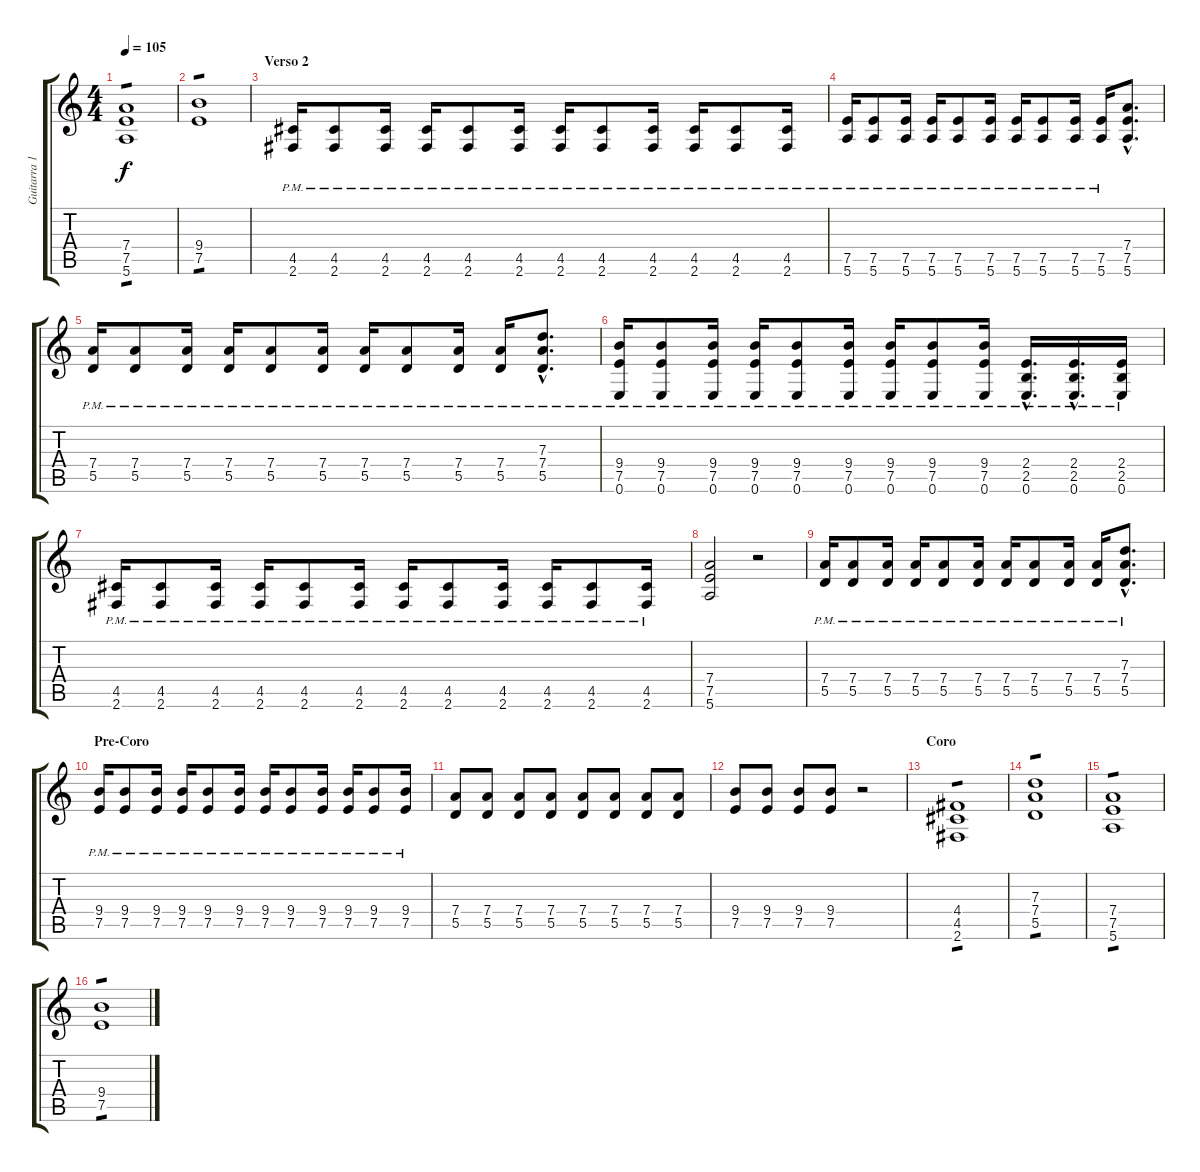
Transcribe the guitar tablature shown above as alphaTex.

\track ("Guitarra 1" "Guitarra 1") {instrument distortionguitar}
\staff {score tabs}
\tuning (E4 B3 G3 D3 A2 E2) {hide}
\ts (4 4)
\tempo 105
\clef g2
\ks c
(7.4 7.5 5.6).1{tp 1 dy f} |
(9.4 7.5).1{tp 1} |
\section ("" "Verso 2")
(4.5{pm} 2.6{pm}).16 (4.5{pm} 2.6{pm}).8 (4.5{pm} 2.6{pm}).16 (4.5{pm} 2.6{pm}).16 (4.5{pm} 2.6{pm}).8 (4.5{pm} 2.6{pm}).16 (4.5{pm} 2.6{pm}).16 (4.5{pm} 2.6{pm}).8 (4.5{pm} 2.6{pm}).16 (4.5{pm} 2.6{pm}).16 (4.5{pm} 2.6{pm}).8 (4.5{pm} 2.6{pm}).16 |
(7.5{pm} 5.6{pm}).16 (7.5{pm} 5.6{pm}).8 (7.5{pm} 5.6{pm}).16 (7.5{pm} 5.6{pm}).16 (7.5{pm} 5.6{pm}).8 (7.5{pm} 5.6{pm}).16 (7.5{pm} 5.6{pm}).16 (7.5{pm} 5.6{pm}).8 (7.5{pm} 5.6{pm}).16 (7.5{pm} 5.6{pm}).16 (7.4{hac} 7.5{hac} 5.6{hac}).8{d} |
(7.4{pm} 5.5{pm}).16 (7.4{pm} 5.5{pm}).8 (7.4{pm} 5.5{pm}).16 (7.4{pm} 5.5{pm}).16 (7.4{pm} 5.5{pm}).8 (7.4{pm} 5.5{pm}).16 (7.4{pm} 5.5{pm}).16 (7.4{pm} 5.5{pm}).8 (7.4{pm} 5.5{pm}).16 (7.4{pm} 5.5{pm}).16 (7.3{hac} 7.4{hac pm} 5.5{hac pm}).8{d} |
(9.4{pm} 7.5{pm} 0.6).16 (9.4{pm} 7.5{pm} 0.6).8 (9.4{pm} 7.5{pm} 0.6).16 (9.4{pm} 7.5{pm} 0.6).16 (9.4{pm} 7.5{pm} 0.6).8 (9.4{pm} 7.5 0.6).16 (9.4{pm} 7.5{pm} 0.6).16 (9.4{pm} 7.5 0.6).8 (9.4{pm} 7.5{pm} 0.6).16 (2.4{hac pm} 2.5{hac pm} 0.6{hac}).16{d} (2.4{hac pm} 2.5{hac pm} 0.6{hac}).16{d} (2.4{pm} 2.5{pm} 0.6).16 |
(4.5{pm} 2.6{pm}).16 (4.5{pm} 2.6{pm}).8 (4.5{pm} 2.6{pm}).16 (4.5{pm} 2.6{pm}).16 (4.5{pm} 2.6{pm}).8 (4.5{pm} 2.6{pm}).16 (4.5{pm} 2.6{pm}).16 (4.5{pm} 2.6{pm}).8 (4.5{pm} 2.6{pm}).16 (4.5{pm} 2.6{pm}).16 (4.5{pm} 2.6{pm}).8 (4.5{pm} 2.6{pm}).16 |
(7.4 7.5 5.6).2 r.2 |
(7.4{pm} 5.5{pm}).16 (7.4{pm} 5.5{pm}).8 (7.4{pm} 5.5{pm}).16 (7.4{pm} 5.5{pm}).16 (7.4{pm} 5.5{pm}).8 (7.4{pm} 5.5{pm}).16 (7.4{pm} 5.5{pm}).16 (7.4{pm} 5.5{pm}).8 (7.4{pm} 5.5{pm}).16 (7.4{pm} 5.5{pm}).16 (7.3{hac} 7.4{hac pm} 5.5{hac pm}).8{d} |
\section ("" "Pre-Coro")
(9.4{pm} 7.5{pm}).16 (9.4{pm} 7.5{pm}).8 (9.4{pm} 7.5{pm}).16 (9.4{pm} 7.5{pm}).16 (9.4{pm} 7.5{pm}).8 (9.4{pm} 7.5).16 (9.4{pm} 7.5{pm}).16 (9.4{pm} 7.5).8 (9.4{pm} 7.5{pm}).16 (9.4{pm} 7.5{pm}).16 (9.4{pm} 7.5{pm}).8 (9.4{pm} 7.5{pm}).16 |
(7.4 5.5).8 (7.4 5.5).8 (7.4 5.5).8 (7.4 5.5).8 (7.4 5.5).8 (7.4 5.5).8 (7.4 5.5).8 (7.4 5.5).8 |
(9.4 7.5).8 (9.4 7.5).8 (9.4 7.5).8 (9.4 7.5).8 r.2 |
\section ("" "Coro")
(4.4 4.5 2.6).1{tp 1} |
(7.3 7.4 5.5).1{tp 1} |
(7.4 7.5 5.6).1{tp 1} |
(9.4 7.5).1{tp 1}
